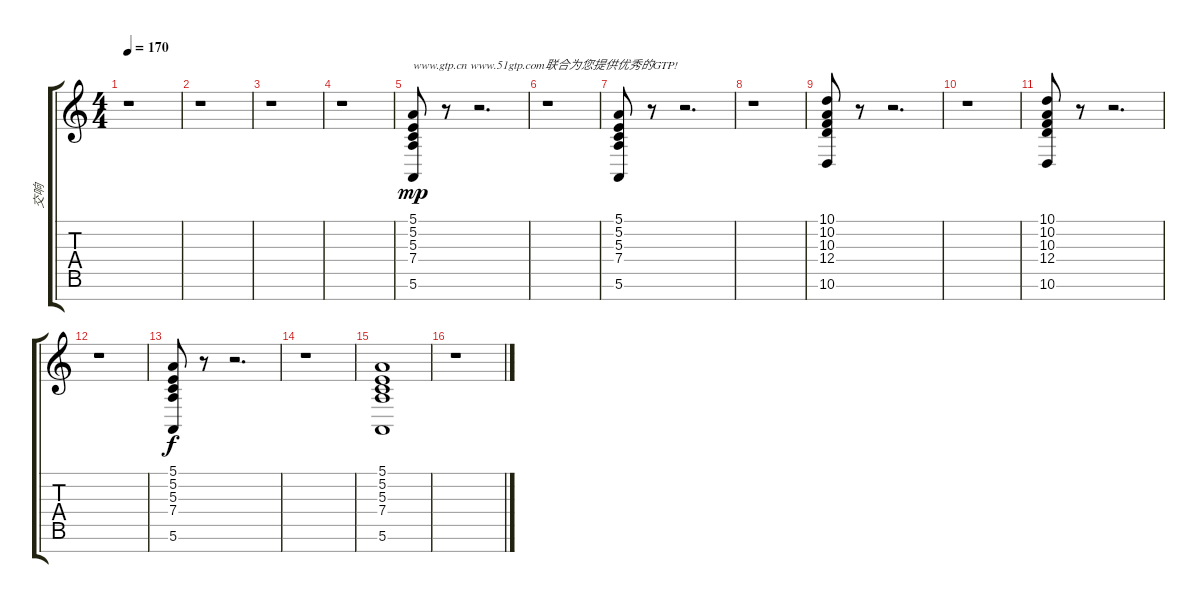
\track ("交响" "交响") {instrument orchestrahit}
\staff {score tabs}
\tuning (E4 B3 G3 D3 A2 E2 B1) {hide}
\ts (4 4)
\tempo 170
\clef g2
\ks c
r.1{dy f} |
r.1 |
r.1 |
r.1 |
(5.1 5.2 5.3 7.4 5.6).8{txt "www.gtp.cn www.51gtp.com联合为您提供优秀的GTP!" dy mp} r.8 r.2{d} |
r.1 |
(5.1 5.2 5.3 7.4 5.6).8 r.8 r.2{d} |
r.1 |
(10.1 10.2 10.3 12.4 10.6).8 r.8 r.2{d} |
r.1 |
(10.1 10.2 10.3 12.4 10.6).8 r.8 r.2{d} |
r.1 |
(5.1 5.2 5.3 7.4 5.6).8{dy f} r.8 r.2{d} |
r.1 |
(5.1 5.2 5.3 7.4 5.6).1 |
r.1
